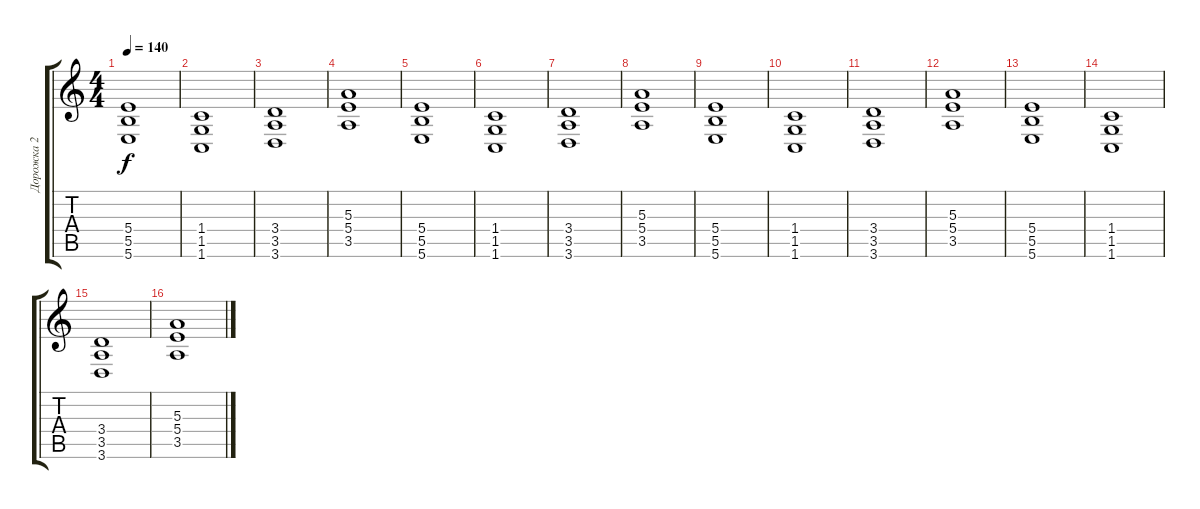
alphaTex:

\track ("Дорожка 2" "Дорожка 2") {instrument distortionguitar}
\staff {score tabs}
\tuning (Db4 Ab3 E3 B2 Gb2 B1) {hide}
\ts (4 4)
\tempo 140
\clef g2
\ks c
(5.4 5.5 5.6).1{dy f} |
(1.4 1.5 1.6).1 |
(3.4 3.5 3.6).1 |
(5.3 5.4 3.5).1 |
(5.4 5.5 5.6).1 |
(1.4 1.5 1.6).1 |
(3.4 3.5 3.6).1 |
(5.3 5.4 3.5).1 |
(5.4 5.5 5.6).1 |
(1.4 1.5 1.6).1 |
(3.4 3.5 3.6).1 |
(5.3 5.4 3.5).1 |
(5.4 5.5 5.6).1 |
(1.4 1.5 1.6).1 |
(3.4 3.5 3.6).1 |
(5.3 5.4 3.5).1
